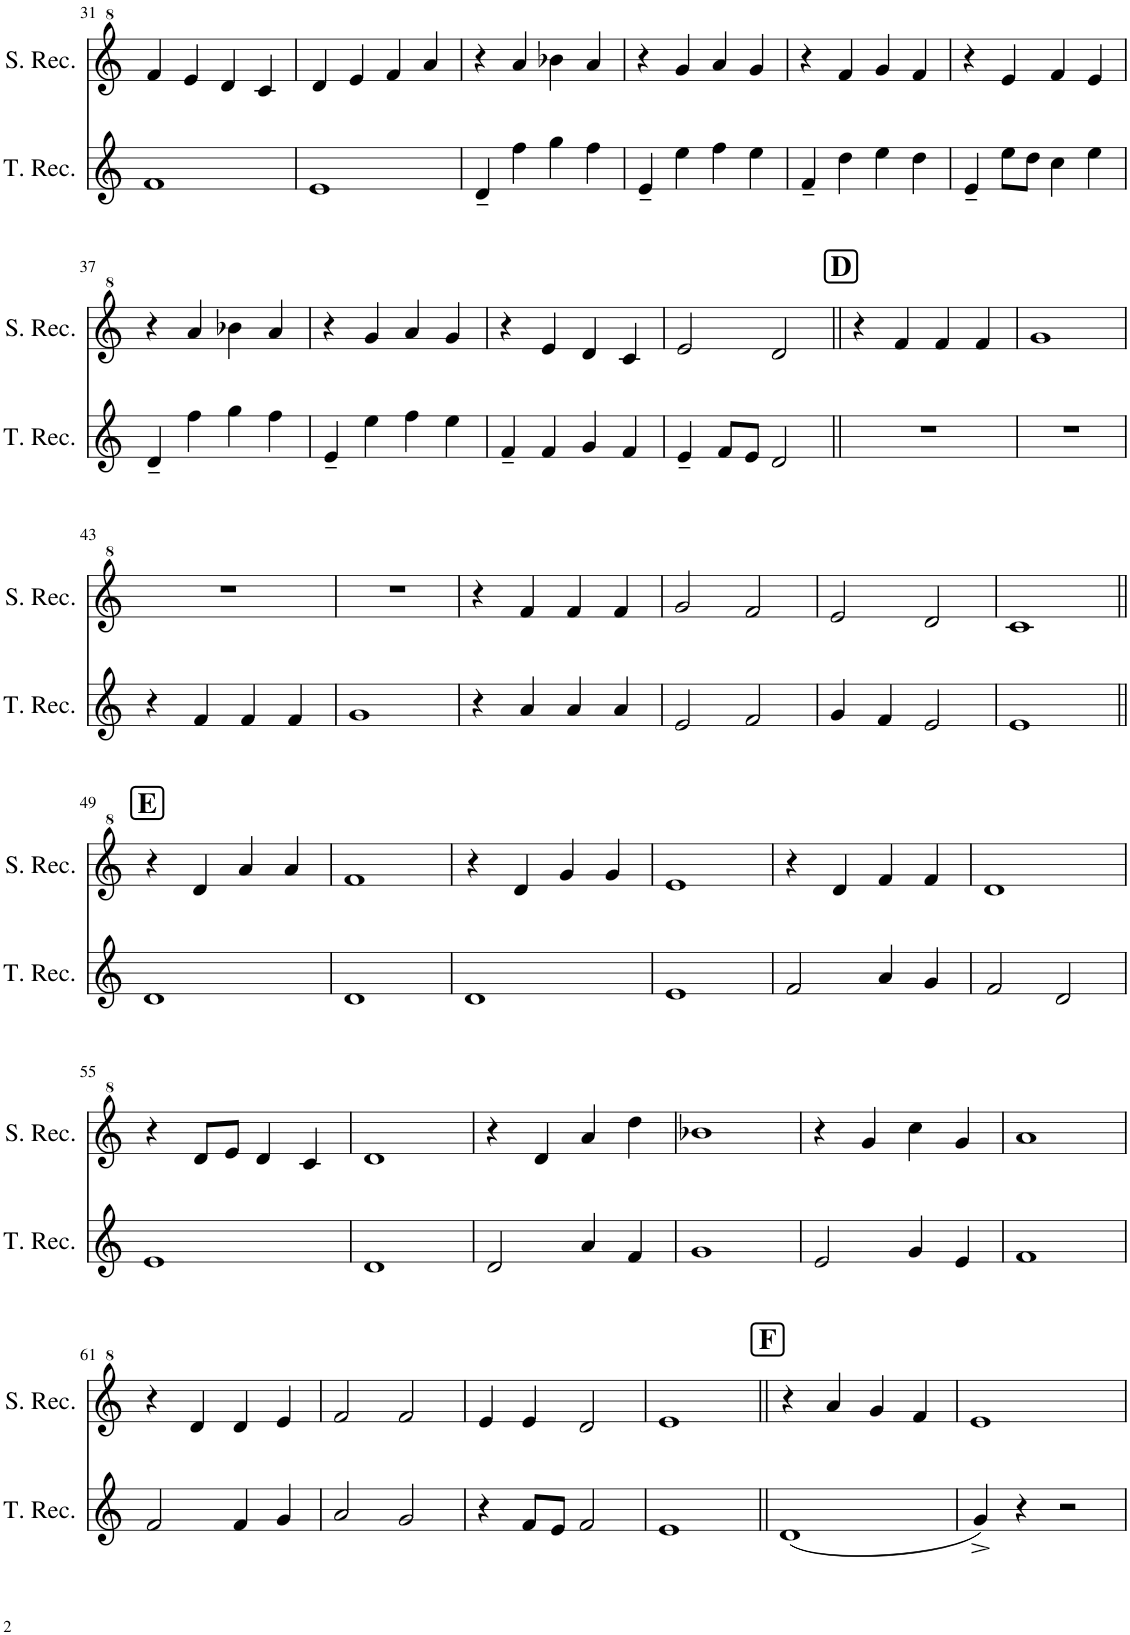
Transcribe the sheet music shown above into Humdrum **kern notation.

**kern	**kern
*part2	*part1
*staff2	*staff1
*I"Tenor Recorder	*I"Descant Recorder
*I'T. Rec.	*
!!LO:PB:g=z
*clefG2	*clefG^2
*k[]	*k[]
*M2/2	*M2/2
*met(c|)	*met(c|)
=31	=31
1f	4ff/
.	4ee/
.	4dd/
.	4cc/
=32	=32
1e	4dd/
.	4ee/
.	4ff/
.	4aa/
=33	=33
4d~/	4r
4ff\	4aa/
4gg\	4bb-X\
4ff\	4aa/
=34	=34
4e~/	4r
4ee\	4gg/
4ff\	4aa/
4ee\	4gg/
=35	=35
4f~/	4r
4dd\	4ff/
4ee\	4gg/
4dd\	4ff/
=36	=36
4e~/	4r
8ee\L	4ee/
8dd\J	.
4cc\	4ff/
4ee\	4ee/
!!LO:LB:g=z
=37	=37
4d~/	4r
4ff\	4aa/
4gg\	4bb-X\
4ff\	4aa/
=38	=38
4e~/	4r
4ee\	4gg/
4ff\	4aa/
4ee\	4gg/
=39	=39
4f~/	4r
4f/	4ee/
4g/	4dd/
4f/	4cc/
=40	=40
4e~/	2ee/
8f/L	.
8e/J	.
2d/	2dd/
!!LO:REH:place=s1:a:B:cj:fs=14:t=D
=41||	=41||
1r	4r
.	4ff/
.	4ff/
.	4ff/
=42	=42
1r	1gg
!!LO:LB:g=z
=43	=43
4r	1r
4f/	.
4f/	.
4f/	.
=44	=44
1g	1r
=45	=45
4r	4r
4a/	4ff/
4a/	4ff/
4a/	4ff/
=46	=46
2e/	2gg/
2f/	2ff/
=47	=47
4g/	2ee/
4f/	.
2e/	2dd/
=48	=48
1e	1cc
!!LO:LB:g=z
!!LO:REH:place=s1:a:B:cj:fs=14:t=E
=49||	=49||
1d	4r
.	4dd/
.	4aa/
.	4aa/
=50	=50
1d	1ff
=51	=51
1d	4r
.	4dd/
.	4gg/
.	4gg/
=52	=52
1e	1ee
=53	=53
2f/	4r
.	4dd/
4a/	4ff/
4g/	4ff/
=54	=54
2f/	1dd
2d/	.
!!LO:LB:g=z
=55	=55
1e	4r
.	8dd/L
.	8ee/J
.	4dd/
.	4cc/
=56	=56
1d	1dd
=57	=57
2d/	4r
.	4dd/
4a/	4aa/
4f/	4ddd\
=58	=58
1g	1bb-X
=59	=59
2e/	4r
.	4gg/
4g/	4ccc\
4e/	4gg/
=60	=60
1f	1aa
!!LO:LB:g=z
=61	=61
2f/	4r
.	4dd/
4f/	4dd/
4g/	4ee/
=62	=62
2a/	2ff/
2g/	2ff/
=63	=63
4r	4ee/
8f/L	4ee/
8e/J	.
2f/	2dd/
=64	=64
1e	1ee
!!LO:REH:place=s1:a:B:cj:fs=14:t=F
=65||	=65||
(1d	4r
.	4aa/
.	4gg/
.	4ff/
=66	=66
4g^/)	1ee
4r	.
2r	.
=	=
*-	*-
